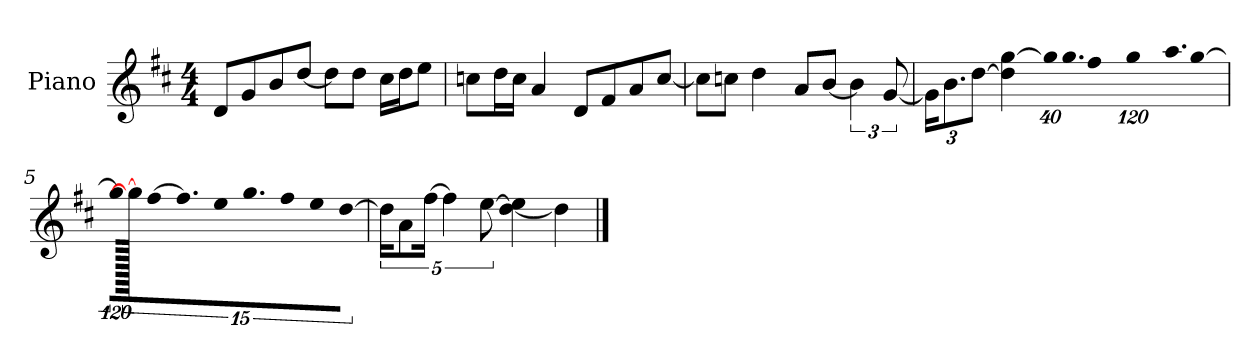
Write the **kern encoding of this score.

**kern
*part1
*staff1
*I"Piano
*I'P-no
*clefG2
*k[f#c#]
*M4/4
*MM90
=1
8d/L
8g/
8b/
[8dd/J
8dd\L]
8dd\J
16cc#\LL
16dd\J
8ee\J
=2
8ccn\L
16dd\L
16cc\JJ
4a/
8d/L
8f#/
8a/
[8cc/J
=3
8cc\L]
8ccn\J
4dd\
8a/L
[8b/J
6b\]
[12g/
=4
*Xbrackettup
24g\KL]
12.b\
[12dd\J
4dd\] [4gg\
!LO:N:vis=32
640%23gg\KLL]
!LO:N:vis=16.
960%103gg\
!LO:N:vis=16
1920%137ff#\
!LO:N:vis=16
1920%137gg\
!LO:N:vis=16.
960%103aa\
[384%41gg\J
!!LO:LB:g=z
=5
*brackettup
!LO:N:vis=16
1920%107gg\LL]
1920gg\_
!LO:N:vis=16
[1920%107ff#\J
9.ff#\]
!LO:N:vis=8
640%71ee\
9.gg\
!LO:N:vis=8
640%71ff#\
!LO:N:vis=8
640%71ee\J
!LO:N:vis=4
[1920%427dd\
=6
20dd\KL]
10a\
[20ff#\Jk
5ff#\]
[10ee\
[4dd\ 4ee\]
4dd\]
==
*-
